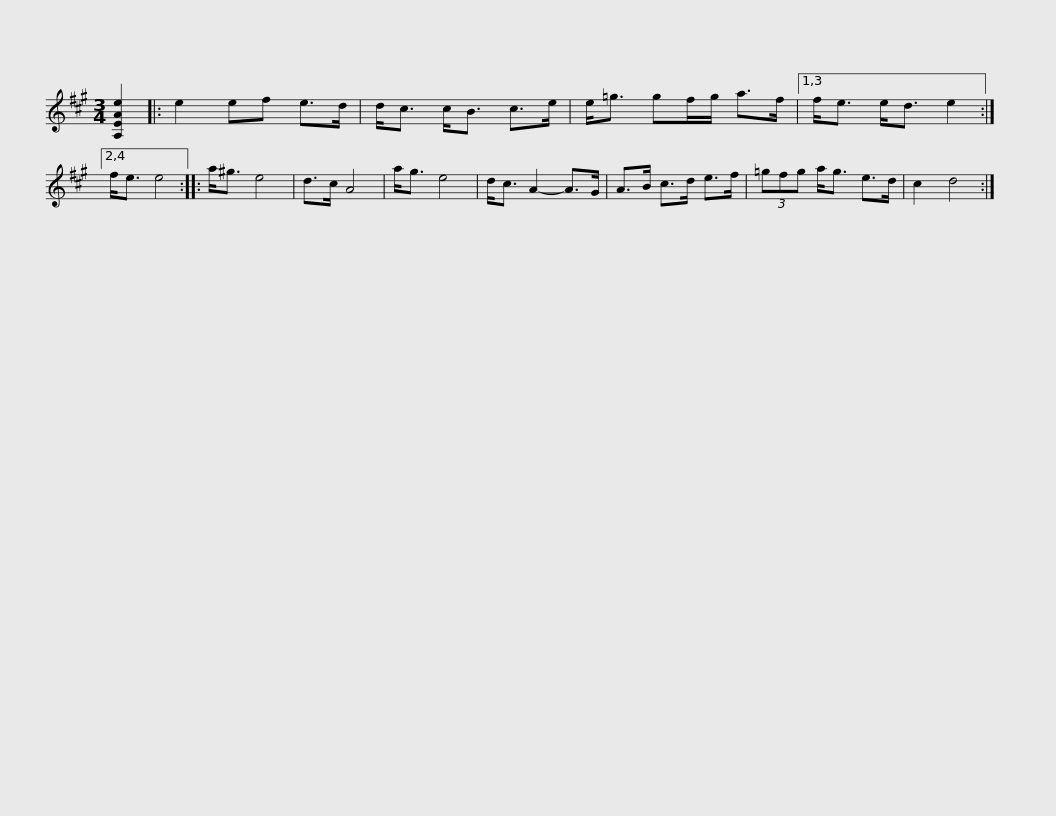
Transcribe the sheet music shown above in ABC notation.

X:1
L:1/8
M:3/4
I:linebreak $
K:A
V:1 treble
V:1
 [A,EAe]2 |: e2 ef e>d | d<c c<B c>e | e<=g gf/g/ a>f |1,3 f<e e<d e2 :|2,4 %5
 f<e e4 :: a<^g e4 | d>c A4 |$ a<g e4 | d<c A2- A>G | %10
 A>B c>d e>f | (3=gfg a<g e>d | c2 d4 :| %13
